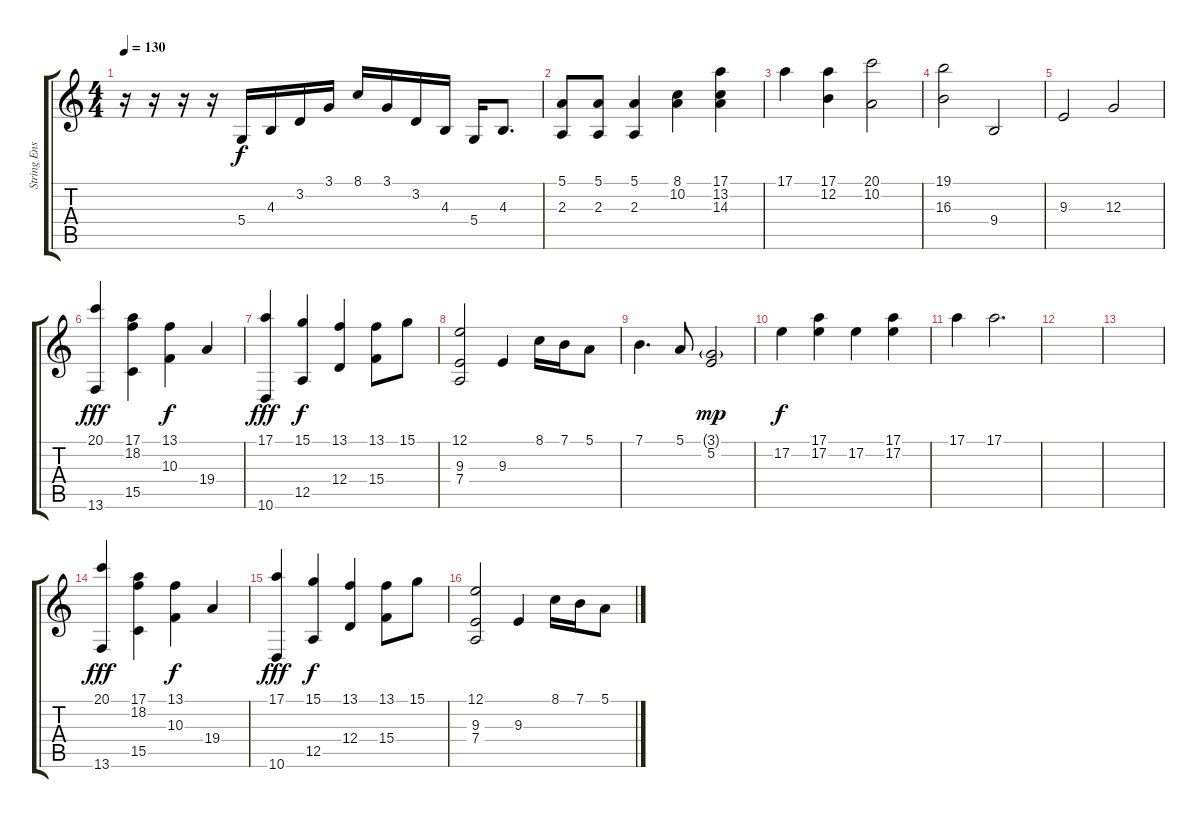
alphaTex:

\track ("String Ensemble" "String Ens") {instrument stringensemble1}
\staff {score tabs}
\tuning (E4 B3 G3 D3 A2 E2) {hide}
\ts (4 4)
\tempo 130
\clef g2
\ks c
r.16{dy f} r.16 r.16 r.16 5.4.16 4.3.16 3.2.16 3.1.16 8.1.16 3.1.16 3.2.16 4.3.16 5.4.16 4.3.8{d} |
(5.1 2.3).8{instrument electricgrandpiano} (5.1 2.3).8{instrument electricgrandpiano} (5.1 2.3).4 (8.1 10.2).4 (17.1 13.2 14.3).4 |
17.1.4 (17.1 12.2).4 (20.1 10.2).2 |
(19.1 16.3).2 9.4.2 |
9.3.2 12.3.2 |
(20.1 13.6).4{dy fff} (17.1 18.2 15.5).4 (13.1 10.3).4{dy f} 19.4.4 |
(17.1 10.6).4{dy fff} (15.1 12.5).4{dy f} (13.1 12.4).4 (13.1 15.4).8 15.1.8 |
(12.1 9.3 7.4).2 9.3.4 8.1.16 7.1.16 5.1.8 |
7.1.4{d} 5.1.8 (3.1{g} 5.2).2{dy mp} |
17.2.4{dy f instrument electricgrandpiano} (17.1 17.2).4 17.2.4 (17.1 17.2).4 |
17.1.4 17.1.2{d} |
|
|
(20.1 13.6).4{dy fff} (17.1 18.2 15.5).4 (13.1 10.3).4{dy f} 19.4.4 |
(17.1 10.6).4{dy fff} (15.1 12.5).4{dy f} (13.1 12.4).4 (13.1 15.4).8 15.1.8 |
(12.1 9.3 7.4).2 9.3.4 8.1.16 7.1.16 5.1.8
